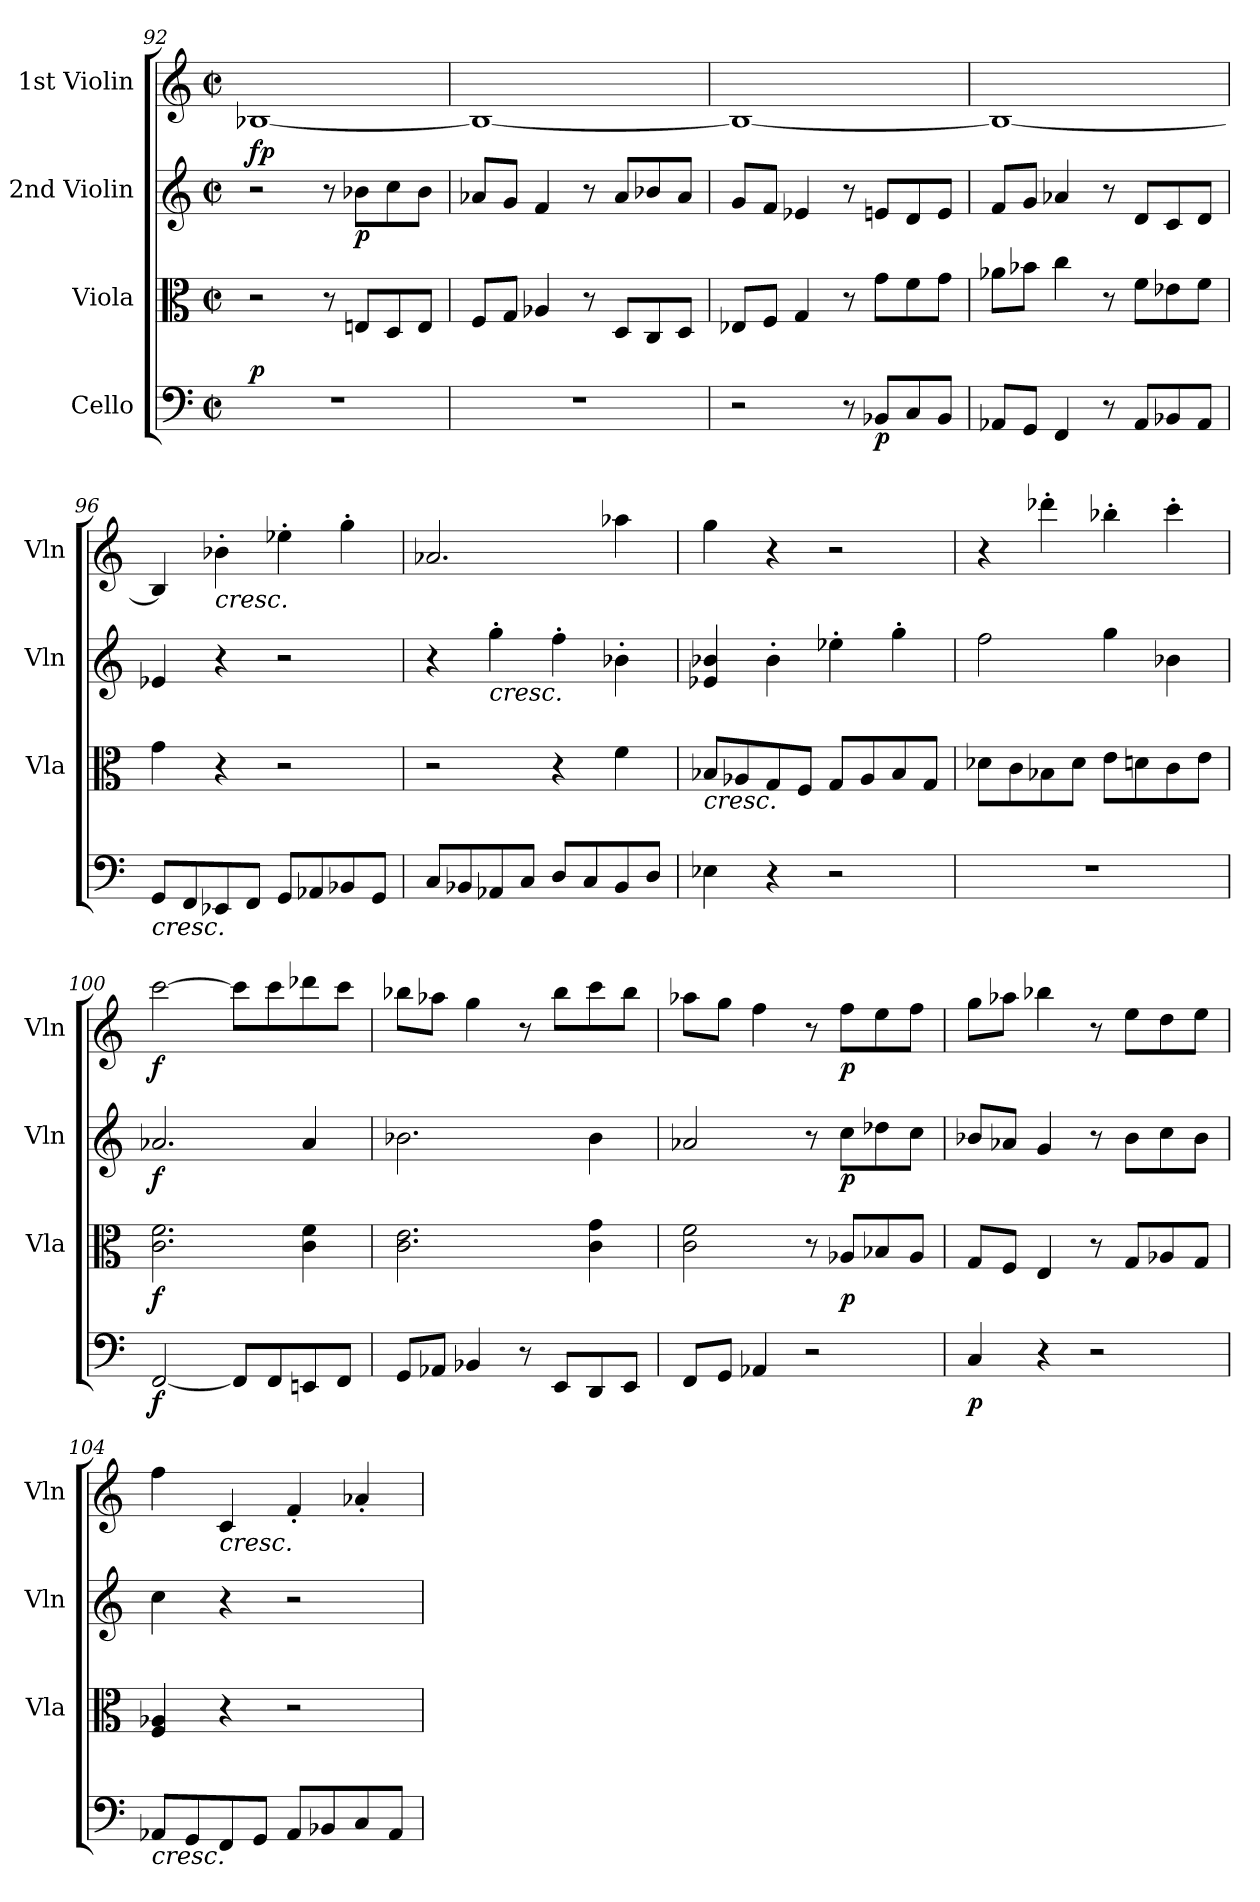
**kern	**dynam	**kern	**dynam	**kern	**dynam	**kern	**dynam
*part4	*part4	*part3	*part3	*part2	*part2	*part1	*part1
*staff4	*staff4	*staff3	*staff3	*staff2	*staff2	*staff1	*staff1
*I"Cello	*	*I"Viola	*	*I"2nd Violin	*	*I"1st Violin	*
*	*	*I'Vla	*	*I'Vln	*	*I'Vln	*
*clefF4	*	*clefC3	*	*clefG2	*	*clefG2	*
*k[]	*	*k[]	*	*k[]	*	*k[]	*
*M2/2	*	*M2/2	*	*M2/2	*	*M2/2	*
*met(c|)	*	*met(c|)	*	*met(c|)	*	*met(c|)	*
=92	=92	=92	=92	=92	=92	=92	=92
!	!LO:DY:a	!	!	!	!LO:DY:a	!	!
1r	p	2r	.	2r	fp	[1B-X	.
.	.	8r	.	8r	.	.	.
.	.	8EnL	.	8b-XL	p	.	.
.	.	8D	.	8cc	.	.	.
.	.	8EJ	.	8b-J	.	.	.
=93	=93	=93	=93	=93	=93	=93	=93
1r	.	8FL	.	8a-XL	.	1B-_	.
.	.	8GJ	.	8gJ	.	.	.
.	.	4A-X	.	4f	.	.	.
.	.	8r	.	8r	.	.	.
.	.	8DL	.	8a-L	.	.	.
.	.	8C	.	8b-X	.	.	.
.	.	8DJ	.	8a-J	.	.	.
=94	=94	=94	=94	=94	=94	=94	=94
2r	.	8E-XL	.	8gL	.	1B-_	.
.	.	8FJ	.	8fJ	.	.	.
.	.	4G	.	4e-X	.	.	.
8r	.	8r	.	8r	.	.	.
8BB-XL	p	8gL	.	8enL	.	.	.
8C	.	8f	.	8d	.	.	.
8BB-J	.	8gJ	.	8eJ	.	.	.
=95	=95	=95	=95	=95	=95	=95	=95
8AA-XL	.	8a-XL	.	8fL	.	1B-_	.
8GGJ	.	8b-XJ	.	8gJ	.	.	.
4FF	.	4cc	.	4a-X	.	.	.
8r	.	8r	.	8r	.	.	.
8AA-L	.	8fL	.	8dL	.	.	.
8BB-X	.	8e-X	.	8c	.	.	.
8AA-J	.	8fJ	.	8dJ	.	.	.
=96	=96	=96	=96	=96	=96	=96	=96
!LO:TX:b:i:t=cresc.	!	!	!	!	!	!	!
8GGL	.	4g	.	4e-X	.	4B-]	.
8FF	.	.	.	.	.	.	.
!	!	!	!	!	!	!LO:TX:b:i:t=cresc.	!
8EE-X	.	4r	.	4r	.	4b-X'	.
8FFJ	.	.	.	.	.	.	.
8GGL	.	2r	.	2r	.	4ee-X'	.
8AA-X	.	.	.	.	.	.	.
8BB-X	.	.	.	.	.	4gg'	.
8GGJ	.	.	.	.	.	.	.
=97	=97	=97	=97	=97	=97	=97	=97
8CL	.	2r	.	4r	.	2.a-X	.
8BB-X	.	.	.	.	.	.	.
!	!	!	!	!LO:TX:b:i:t=cresc.	!	!	!
8AA-X	.	.	.	4gg'	.	.	.
8CJ	.	.	.	.	.	.	.
8DL	.	4r	.	4ff'	.	.	.
8C	.	.	.	.	.	.	.
8BB-	.	4f	.	4b-X'	.	4aa-X	.
8DJ	.	.	.	.	.	.	.
=98	=98	=98	=98	=98	=98	=98	=98
!	!	!LO:TX:b:i:t=cresc.	!	!	!	!	!
4E-X	.	8B-XL	.	4e-X 4b-X	.	4gg	.
.	.	8A-X	.	.	.	.	.
4r	.	8G	.	4b-'	.	4r	.
.	.	8FJ	.	.	.	.	.
2r	.	8GL	.	4ee-X'	.	2r	.
.	.	8A-	.	.	.	.	.
.	.	8B-	.	4gg'	.	.	.
.	.	8GJ	.	.	.	.	.
=99	=99	=99	=99	=99	=99	=99	=99
1r	.	8d-XL	.	2ff	.	4r	.
.	.	8c	.	.	.	.	.
.	.	8B-X	.	.	.	4ddd-X'	.
.	.	8d-J	.	.	.	.	.
.	.	8eL	.	4gg	.	4bb-X'	.
.	.	8dn	.	.	.	.	.
.	.	8c	.	4b-X	.	4ccc'	.
.	.	8eJ	.	.	.	.	.
=100	=100	=100	=100	=100	=100	=100	=100
[2FF	f	2.c 2.f	f	2.a-X	f	[2ccc	f
8FFL]	.	.	.	.	.	8cccL]	.
8FF	.	.	.	.	.	8ccc	.
8EEn	.	4c 4f	.	4a-	.	8ddd-X	.
8FFJ	.	.	.	.	.	8cccJ	.
=101	=101	=101	=101	=101	=101	=101	=101
8GGL	.	2.c 2.e	.	2.b-X	.	8bb-XL	.
8AA-XJ	.	.	.	.	.	8aa-XJ	.
4BB-X	.	.	.	.	.	4gg	.
8r	.	.	.	.	.	8r	.
8EEL	.	.	.	.	.	8bb-L	.
8DD	.	4c 4g	.	4b-	.	8ccc	.
8EEJ	.	.	.	.	.	8bb-J	.
=102	=102	=102	=102	=102	=102	=102	=102
8FFL	.	2c 2f	.	2a-X	.	8aa-XL	.
8GGJ	.	.	.	.	.	8ggJ	.
4AA-X	.	.	.	.	.	4ff	.
2r	.	8r	.	8r	.	8r	.
.	.	8A-XL	p	8ccL	p	8ffL	p
.	.	8B-X	.	8dd-X	.	8ee	.
.	.	8A-J	.	8ccJ	.	8ffJ	.
=103	=103	=103	=103	=103	=103	=103	=103
4C	p	8GL	.	8b-XL	.	8ggL	.
.	.	8FJ	.	8a-XJ	.	8aa-XJ	.
4r	.	4E	.	4g	.	4bb-X	.
2r	.	8r	.	8r	.	8r	.
.	.	8GL	.	8b-L	.	8eeL	.
.	.	8A-X	.	8cc	.	8dd	.
.	.	8GJ	.	8b-J	.	8eeJ	.
=104	=104	=104	=104	=104	=104	=104	=104
!LO:TX:b:i:t=cresc.	!	!	!	!	!	!	!
8AA-XL	.	4F 4A-X	.	4cc	.	4ff	.
8GG	.	.	.	.	.	.	.
!	!	!	!	!	!	!LO:TX:b:i:t=cresc.	!
8FF	.	4r	.	4r	.	4c	.
8GGJ	.	.	.	.	.	.	.
8AA-L	.	2r	.	2r	.	4f'	.
8BB-X	.	.	.	.	.	.	.
8C	.	.	.	.	.	4a-X'	.
8AA-J	.	.	.	.	.	.	.
=	=	=	=	=	=	=	=
*-	*-	*-	*-	*-	*-	*-	*-
